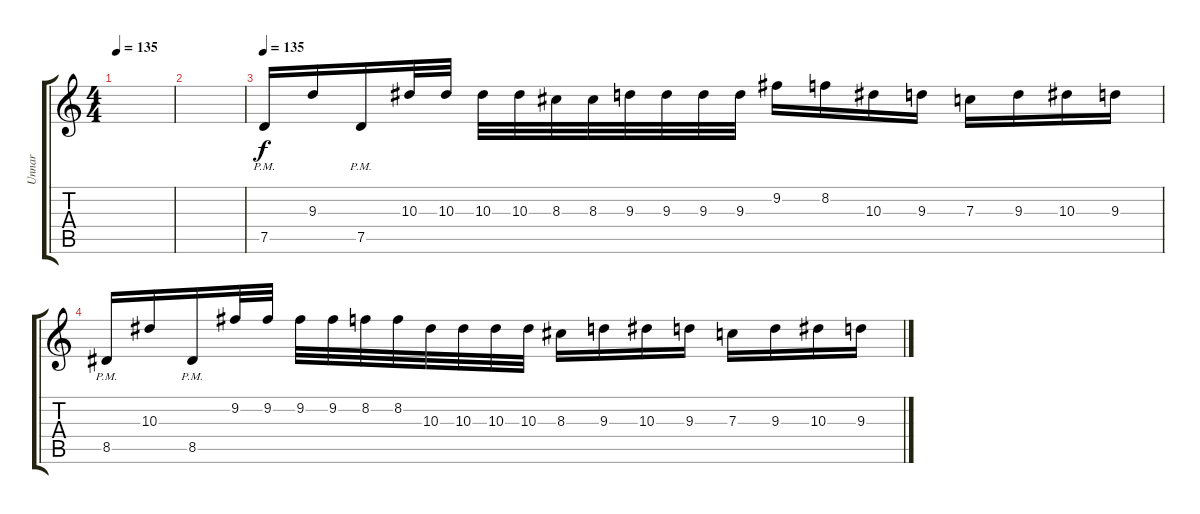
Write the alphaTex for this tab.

\track ("Unnar" "Unnar") {instrument distortionguitar}
\staff {score tabs}
\tuning (D4 A3 F3 C3 G2 D2) {hide}
\ts (4 4)
\tempo 135
\clef g2
\ks c
|
|
\tempo 135
7.5{pm}.16 9.3.16 7.5{pm}.16 10.3.32 10.3.32 10.3.32 10.3.32 8.3.32 8.3.32 9.3.32 9.3.32 9.3.32 9.3.32 9.2.16 8.2.16 10.3.16 9.3.16 7.3.16 9.3.16 10.3.16 9.3.16 |
8.5{pm}.16 10.3.16 8.5{pm}.16 9.2.32 9.2.32 9.2.32 9.2.32 8.2.32 8.2.32 10.3.32 10.3.32 10.3.32 10.3.32 8.3.16 9.3.16 10.3.16 9.3.16 7.3.16 9.3.16 10.3.16 9.3.16
